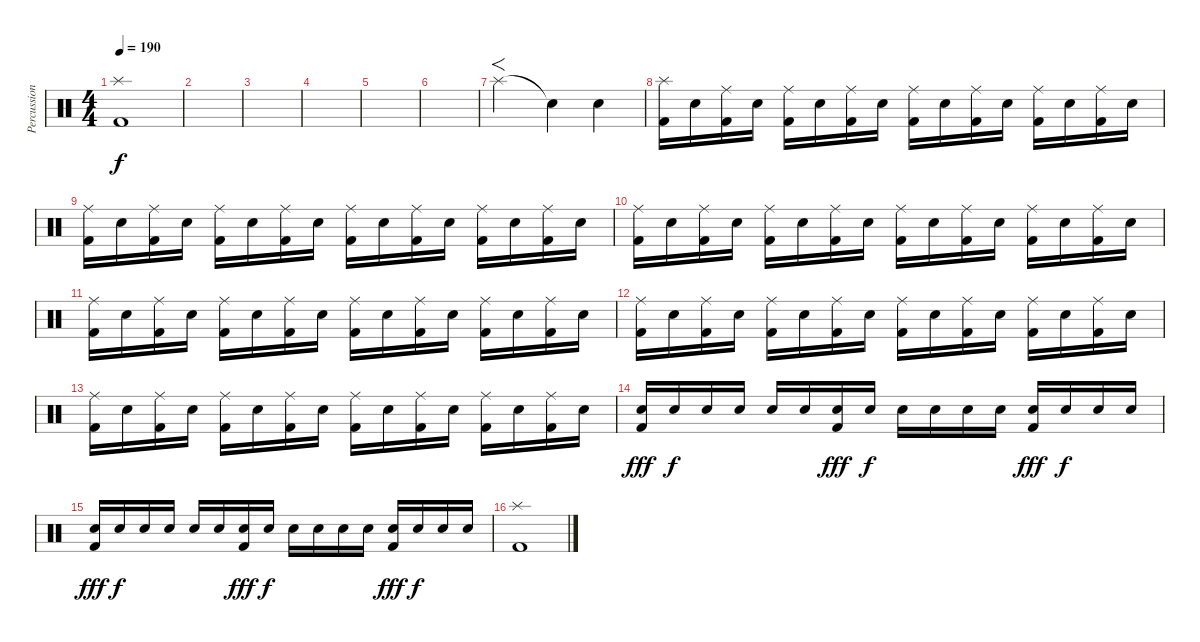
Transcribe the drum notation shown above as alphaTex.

\track ("Percussion" "Percussion") {instrument percussion}
\staff {score}
\articulation defaults
\ts (4 4)
\tempo 190
\clef neutral
\ks c
("Splash (hit)" "Kick (hit) 2").1{dy f} |
|
|
|
|
|
"Splash (hit)".2{f} "Snare (hit)"{t}.4 "Snare (hit) 2".4 |
("Splash (hit)" "Kick (hit) 2").16 "Snare (hit) 2".16 ("Ride (middle)" "Kick (hit) 2").16 "Snare (hit) 2".16 ("Ride (middle)" "Kick (hit) 2").16 "Snare (hit) 2".16 ("Ride (middle)" "Kick (hit) 2").16 "Snare (hit) 2".16 ("Ride (middle)" "Kick (hit) 2").16 "Snare (hit) 2".16 ("Ride (middle)" "Kick (hit) 2").16 "Snare (hit) 2".16 ("Ride (middle)" "Kick (hit) 2").16 "Snare (hit) 2".16 ("Ride (middle)" "Kick (hit) 2").16 "Snare (hit) 2".16 |
("Ride (middle)" "Kick (hit) 2").16 "Snare (hit) 2".16 ("Ride (middle)" "Kick (hit) 2").16 "Snare (hit) 2".16 ("Ride (middle)" "Kick (hit) 2").16 "Snare (hit) 2".16 ("Ride (middle)" "Kick (hit) 2").16 "Snare (hit) 2".16 ("Ride (middle)" "Kick (hit) 2").16 "Snare (hit) 2".16 ("Ride (middle)" "Kick (hit) 2").16 "Snare (hit) 2".16 ("Ride (middle)" "Kick (hit) 2").16 "Snare (hit) 2".16 ("Ride (middle)" "Kick (hit) 2").16 "Snare (hit) 2".16 |
("Ride (middle)" "Kick (hit) 2").16 "Snare (hit) 2".16 ("Ride (middle)" "Kick (hit) 2").16 "Snare (hit) 2".16 ("Ride (middle)" "Kick (hit) 2").16 "Snare (hit) 2".16 ("Ride (middle)" "Kick (hit) 2").16 "Snare (hit) 2".16 ("Ride (middle)" "Kick (hit) 2").16 "Snare (hit) 2".16 ("Ride (middle)" "Kick (hit) 2").16 "Snare (hit) 2".16 ("Ride (middle)" "Kick (hit) 2").16 "Snare (hit) 2".16 ("Ride (middle)" "Kick (hit) 2").16 "Snare (hit) 2".16 |
("Ride (middle)" "Kick (hit) 2").16 "Snare (hit) 2".16 ("Ride (middle)" "Kick (hit) 2").16 "Snare (hit) 2".16 ("Ride (middle)" "Kick (hit) 2").16 "Snare (hit) 2".16 ("Ride (middle)" "Kick (hit) 2").16 "Snare (hit) 2".16 ("Ride (middle)" "Kick (hit) 2").16 "Snare (hit) 2".16 ("Ride (middle)" "Kick (hit) 2").16 "Snare (hit) 2".16 ("Ride (middle)" "Kick (hit) 2").16 "Snare (hit) 2".16 ("Ride (middle)" "Kick (hit) 2").16 "Snare (hit) 2".16 |
("Ride (middle)" "Kick (hit) 2").16 "Snare (hit) 2".16 ("Ride (middle)" "Kick (hit) 2").16 "Snare (hit) 2".16 ("Ride (middle)" "Kick (hit) 2").16 "Snare (hit) 2".16 ("Ride (middle)" "Kick (hit) 2").16 "Snare (hit) 2".16 ("Ride (middle)" "Kick (hit) 2").16 "Snare (hit) 2".16 ("Ride (middle)" "Kick (hit) 2").16 "Snare (hit) 2".16 ("Ride (middle)" "Kick (hit) 2").16 "Snare (hit) 2".16 ("Ride (middle)" "Kick (hit) 2").16 "Snare (hit) 2".16 |
("Ride (middle)" "Kick (hit) 2").16 "Snare (hit) 2".16 ("Ride (middle)" "Kick (hit) 2").16 "Snare (hit) 2".16 ("Ride (middle)" "Kick (hit) 2").16 "Snare (hit) 2".16 ("Ride (middle)" "Kick (hit) 2").16 "Snare (hit) 2".16 ("Ride (middle)" "Kick (hit) 2").16 "Snare (hit) 2".16 ("Ride (middle)" "Kick (hit) 2").16 "Snare (hit) 2".16 ("Ride (middle)" "Kick (hit) 2").16 "Snare (hit) 2".16 ("Ride (middle)" "Kick (hit) 2").16 "Snare (hit) 2".16 |
("Snare (hit) 2" "Kick (hit) 2").16{dy fff} "Snare (hit) 2".16{dy f} "Snare (hit) 2".16 "Snare (hit) 2".16 "Snare (hit) 2".16 "Snare (hit) 2".16 ("Snare (hit) 2" "Kick (hit) 2").16{dy fff} "Snare (hit) 2".16{dy f} "Snare (hit) 2".16 "Snare (hit) 2".16 "Snare (hit) 2".16 "Snare (hit) 2".16 ("Snare (hit) 2" "Kick (hit) 2").16{dy fff} "Snare (hit) 2".16{dy f} "Snare (hit) 2".16 "Snare (hit) 2".16 |
("Snare (hit) 2" "Kick (hit) 2").16{dy fff} "Snare (hit) 2".16{dy f} "Snare (hit) 2".16 "Snare (hit) 2".16 "Snare (hit) 2".16 "Snare (hit) 2".16 ("Snare (hit) 2" "Kick (hit) 2").16{dy fff} "Snare (hit) 2".16{dy f} "Snare (hit) 2".16 "Snare (hit) 2".16 "Snare (hit) 2".16 "Snare (hit) 2".16 ("Snare (hit) 2" "Kick (hit) 2").16{dy fff} "Snare (hit) 2".16{dy f} "Snare (hit) 2".16 "Snare (hit) 2".16 |
("Splash (hit)" "Kick (hit) 2").1
